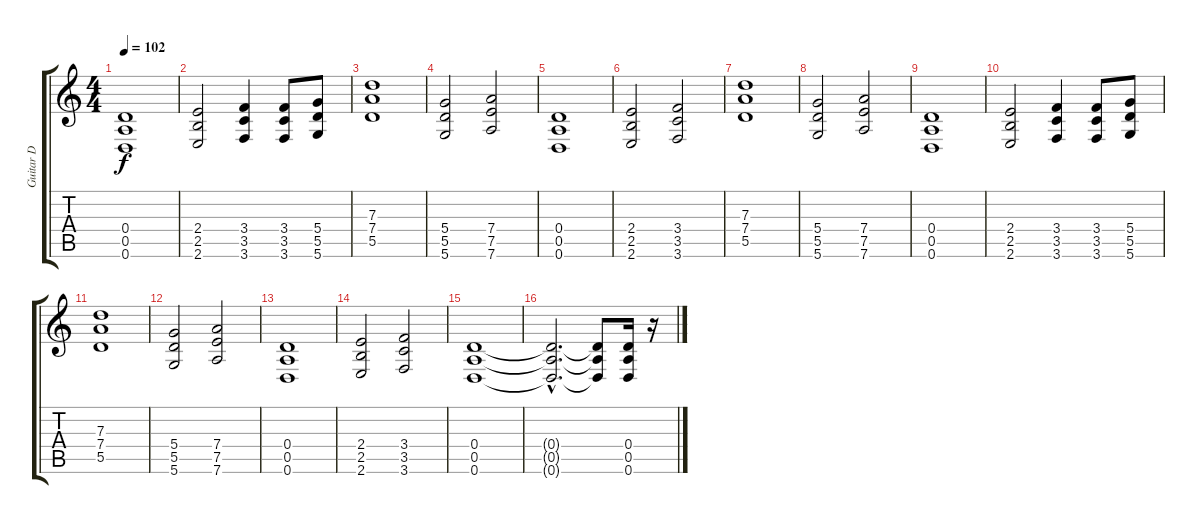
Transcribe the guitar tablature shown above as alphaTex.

\track ("Guitar D" "Guitar D") {instrument distortionguitar}
\staff {score tabs}
\tuning (E4 B3 G3 D3 A2 D2) {hide}
\ts (4 4)
\tempo 102
\clef g2
\ks c
(0.4 0.5 0.6).1{dy f} |
(2.4 2.5 2.6).2 (3.4 3.5 3.6).4 (3.4 3.5 3.6).8 (5.4 5.5 5.6).8 |
(7.3 7.4 5.5).1 |
(5.4 5.5 5.6).2 (7.4 7.5 7.6).2 |
(0.4 0.5 0.6).1 |
(2.4 2.5 2.6).2 (3.4 3.5 3.6).2 |
(7.3 7.4 5.5).1 |
(5.4 5.5 5.6).2 (7.4 7.5 7.6).2 |
(0.4 0.5 0.6).1 |
(2.4 2.5 2.6).2 (3.4 3.5 3.6).4 (3.4 3.5 3.6).8 (5.4 5.5 5.6).8 |
(7.3 7.4 5.5).1 |
(5.4 5.5 5.6).2 (7.4 7.5 7.6).2 |
(0.4 0.5 0.6).1 |
(2.4 2.5 2.6).2 (3.4 3.5 3.6).2 |
(0.4 0.5 0.6).1 |
(0.4{hac t} 0.5{hac t} 0.6{hac t}).2{d} (0.4{t} 0.5{t} 0.6{t}).8 (0.4 0.5 0.6).16 r.16
